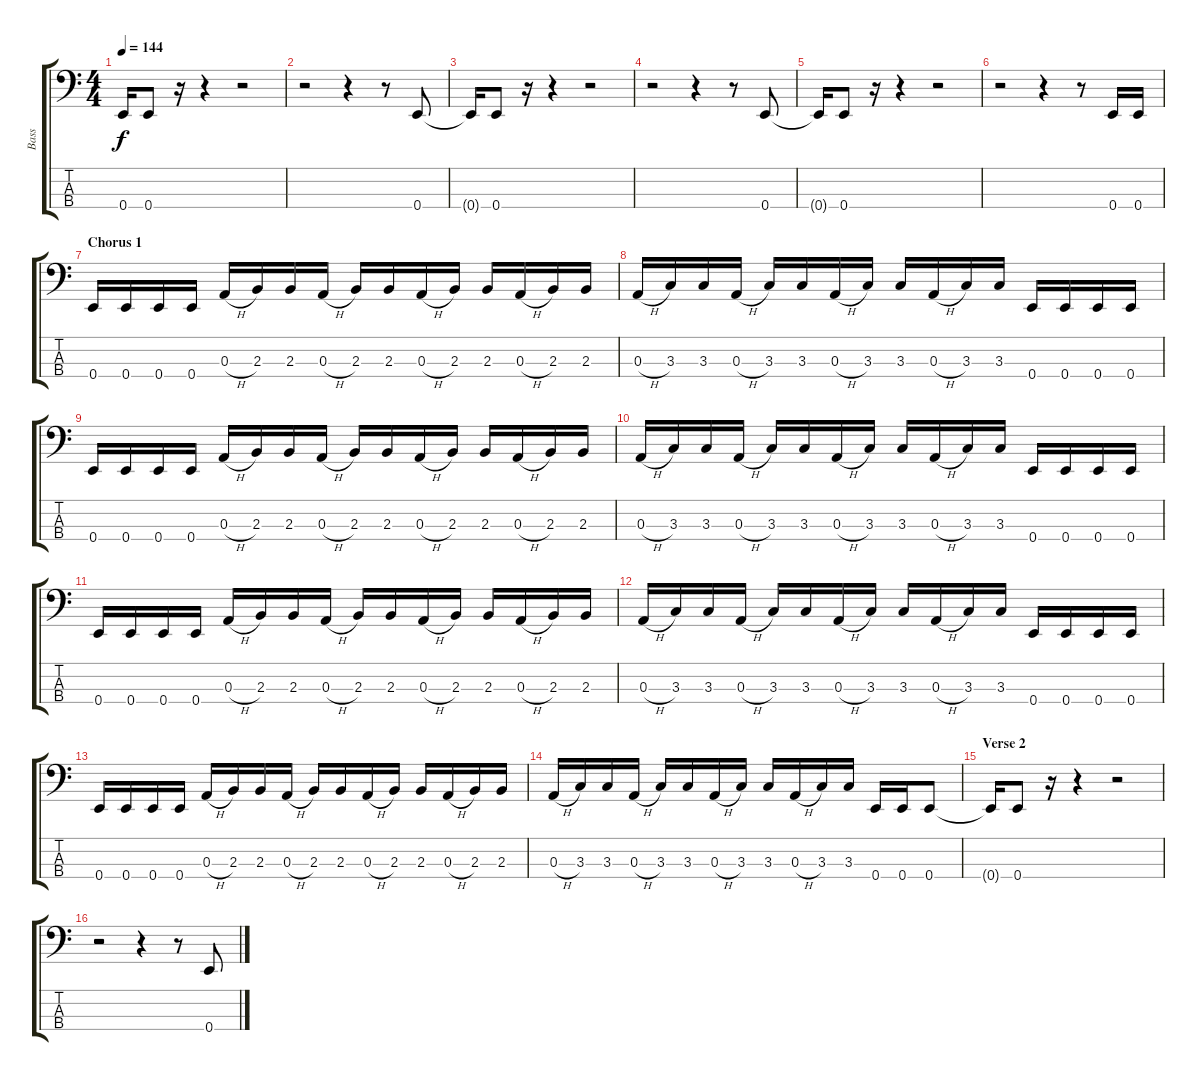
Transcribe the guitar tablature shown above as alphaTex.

\track ("Bass" "Bass") {instrument electricbasspick}
\staff {score tabs}
\tuning (G2 D2 A1 E1) {hide}
\ts (4 4)
\tempo 144
\clef f4
\ks c
0.4{t}.16{dy f} 0.4.8 r.16 r.4 r.2 |
r.2 r.4 r.8 0.4.8 |
0.4{t}.16 0.4.8 r.16 r.4 r.2 |
r.2 r.4 r.8 0.4.8 |
0.4{t}.16 0.4.8 r.16 r.4 r.2 |
r.2 r.4 r.8 0.4.16 0.4.16 |
\section ("" "Chorus 1")
0.4.16 0.4.16 0.4.16 0.4.16 0.3{h}.16 2.3.16 2.3.16 0.3{h}.16 2.3.16 2.3.16 0.3{h}.16 2.3.16 2.3.16 0.3{h}.16 2.3.16 2.3.16 |
0.3{h}.16 3.3.16 3.3.16 0.3{h}.16 3.3.16 3.3.16 0.3{h}.16 3.3.16 3.3.16 0.3{h}.16 3.3.16 3.3.16 0.4.16 0.4.16 0.4.16 0.4.16 |
0.4.16 0.4.16 0.4.16 0.4.16 0.3{h}.16 2.3.16 2.3.16 0.3{h}.16 2.3.16 2.3.16 0.3{h}.16 2.3.16 2.3.16 0.3{h}.16 2.3.16 2.3.16 |
0.3{h}.16 3.3.16 3.3.16 0.3{h}.16 3.3.16 3.3.16 0.3{h}.16 3.3.16 3.3.16 0.3{h}.16 3.3.16 3.3.16 0.4.16 0.4.16 0.4.16 0.4.16 |
0.4.16 0.4.16 0.4.16 0.4.16 0.3{h}.16 2.3.16 2.3.16 0.3{h}.16 2.3.16 2.3.16 0.3{h}.16 2.3.16 2.3.16 0.3{h}.16 2.3.16 2.3.16 |
0.3{h}.16 3.3.16 3.3.16 0.3{h}.16 3.3.16 3.3.16 0.3{h}.16 3.3.16 3.3.16 0.3{h}.16 3.3.16 3.3.16 0.4.16 0.4.16 0.4.16 0.4.16 |
0.4.16 0.4.16 0.4.16 0.4.16 0.3{h}.16 2.3.16 2.3.16 0.3{h}.16 2.3.16 2.3.16 0.3{h}.16 2.3.16 2.3.16 0.3{h}.16 2.3.16 2.3.16 |
0.3{h}.16 3.3.16 3.3.16 0.3{h}.16 3.3.16 3.3.16 0.3{h}.16 3.3.16 3.3.16 0.3{h}.16 3.3.16 3.3.16 0.4.16 0.4.16 0.4.8 |
\section ("" "Verse 2")
0.4{t}.16 0.4.8 r.16 r.4 r.2 |
r.2 r.4 r.8 0.4.8
